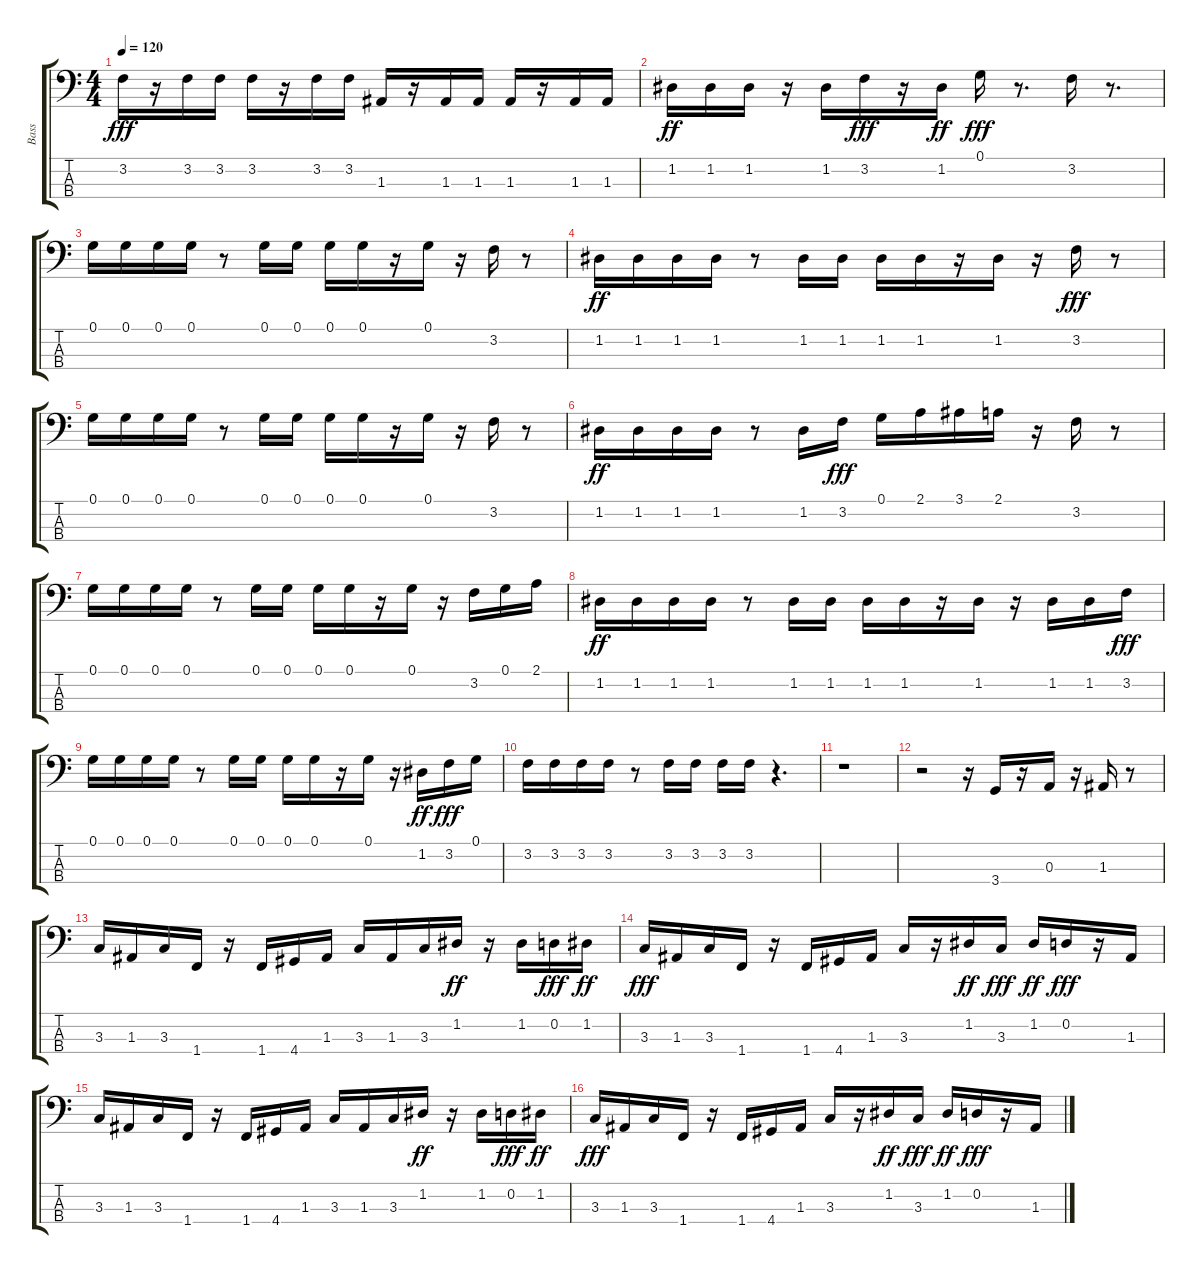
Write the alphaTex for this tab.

\track ("Bass" "Bass") {instrument electricbassfinger}
\staff {score tabs}
\tuning (G2 D2 A1 E1) {hide}
\ts (4 4)
\tempo 120
\clef f4
\ks c
3.2.16{dy fff} r.16 3.2.16 3.2.16 3.2.16 r.16 3.2.16 3.2.16 1.3.16 r.16 1.3.16 1.3.16 1.3.16 r.16 1.3.16 1.3.16 |
1.2.16{dy ff} 1.2.16 1.2.16 r.16 1.2.16 3.2.16{dy fff} r.16 1.2.16{dy ff} 0.1.16{dy fff} r.8{d} 3.2.16 r.8{d} |
0.1.16 0.1.16 0.1.16 0.1.16 r.8 0.1.16 0.1.16 0.1.16 0.1.16 r.16 0.1.16 r.16 3.2.16 r.8 |
1.2.16{dy ff} 1.2.16 1.2.16 1.2.16 r.8 1.2.16 1.2.16 1.2.16 1.2.16 r.16 1.2.16 r.16 3.2.16{dy fff} r.8 |
0.1.16 0.1.16 0.1.16 0.1.16 r.8 0.1.16 0.1.16 0.1.16 0.1.16 r.16 0.1.16 r.16 3.2.16 r.8 |
1.2.16{dy ff} 1.2.16 1.2.16 1.2.16 r.8 1.2.16 3.2.16{dy fff} 0.1.16 2.1.16 3.1.16 2.1.16 r.16 3.2.16 r.8 |
0.1.16 0.1.16 0.1.16 0.1.16 r.8 0.1.16 0.1.16 0.1.16 0.1.16 r.16 0.1.16 r.16 3.2.16 0.1.16 2.1.16 |
1.2.16{dy ff} 1.2.16 1.2.16 1.2.16 r.8 1.2.16 1.2.16 1.2.16 1.2.16 r.16 1.2.16 r.16 1.2.16 1.2.16 3.2.16{dy fff} |
0.1.16 0.1.16 0.1.16 0.1.16 r.8 0.1.16 0.1.16 0.1.16 0.1.16 r.16 0.1.16 r.16 1.2.16{dy ff} 3.2.16{dy fff} 0.1.16 |
3.2.16 3.2.16 3.2.16 3.2.16 r.8 3.2.16 3.2.16 3.2.16 3.2.16 r.4{d} |
r.1 |
r.2 r.16 3.4.16 r.16 0.3.16 r.16 1.3.16 r.8 |
3.3.16 1.3.16 3.3.16 1.4.16 r.16 1.4.16 4.4.16 1.3.16 3.3.16 1.3.16 3.3.16 1.2.16{dy ff} r.16 1.2.16 0.2.16{dy fff} 1.2.16{dy ff} |
3.3.16{dy fff} 1.3.16 3.3.16 1.4.16 r.16 1.4.16 4.4.16 1.3.16 3.3.16 r.16 1.2.16{dy ff} 3.3.16{dy fff} 1.2.16{dy ff} 0.2.16{dy fff} r.16 1.3.16 |
3.3.16 1.3.16 3.3.16 1.4.16 r.16 1.4.16 4.4.16 1.3.16 3.3.16 1.3.16 3.3.16 1.2.16{dy ff} r.16 1.2.16 0.2.16{dy fff} 1.2.16{dy ff} |
3.3.16{dy fff} 1.3.16 3.3.16 1.4.16 r.16 1.4.16 4.4.16 1.3.16 3.3.16 r.16 1.2.16{dy ff} 3.3.16{dy fff} 1.2.16{dy ff} 0.2.16{dy fff} r.16 1.3.16
